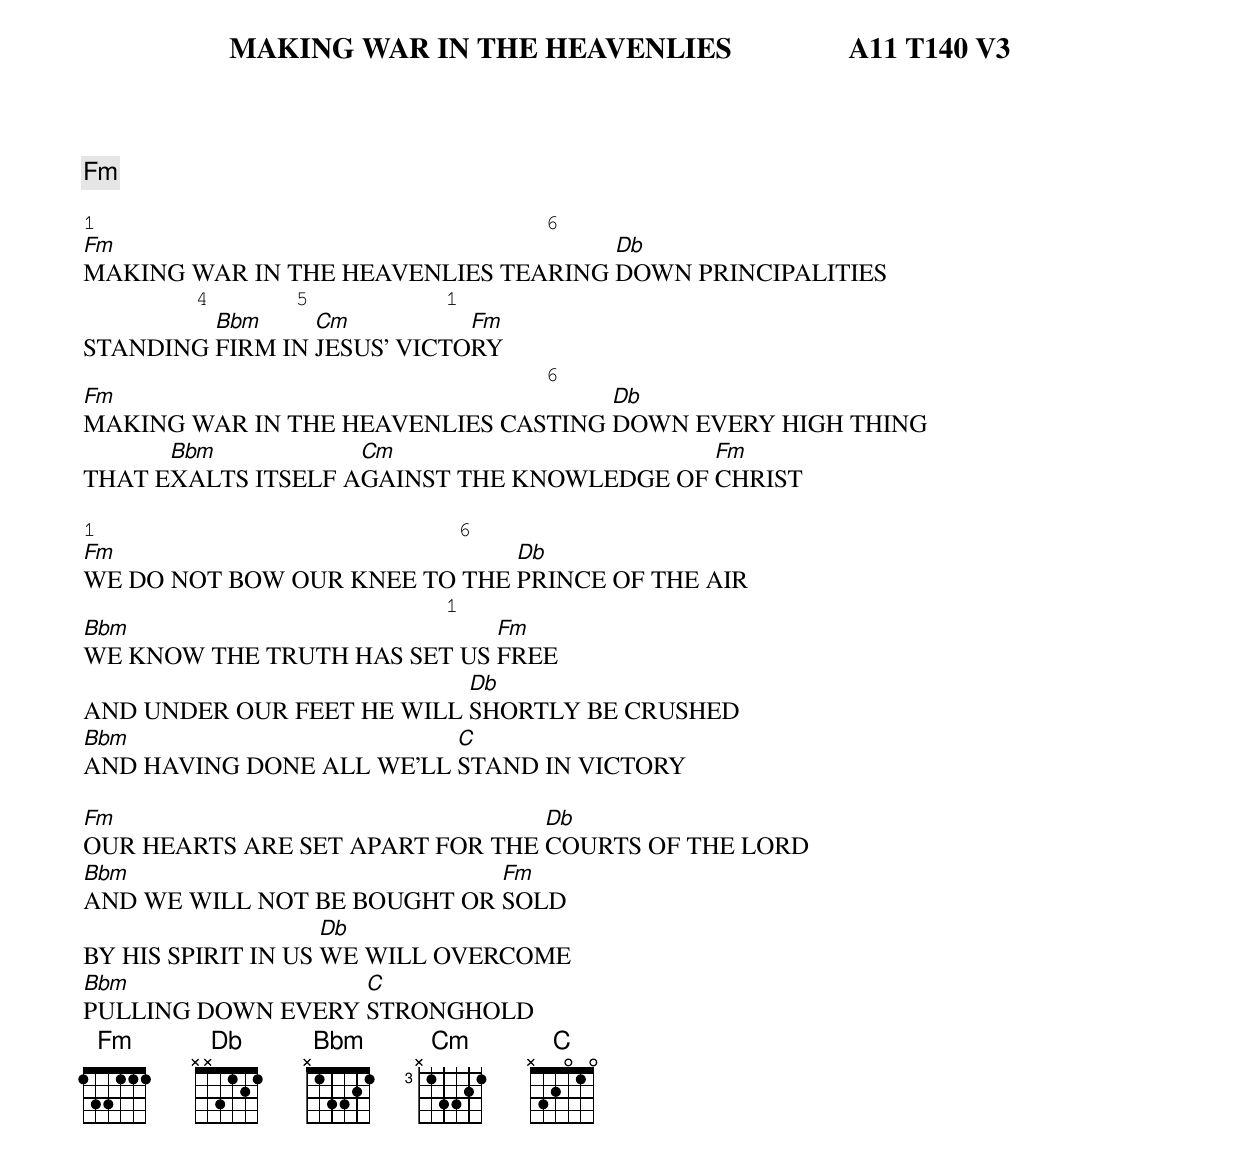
    MAKING WAR IN THE HEAVENLIES                A11 T140 V3

Fm

1                                    6
Fm                                   Db
MAKING WAR IN THE HEAVENLIES TEARING DOWN PRINCIPALITIES
         4       5           1
         Bbm     Cm          Fm
STANDING FIRM IN JESUS' VICTORY
                                     6
Fm                                   Db
MAKING WAR IN THE HEAVENLIES CASTING DOWN EVERY HIGH THING
      Bbm           Cm                      Fm
THAT EXALTS ITSELF AGAINST THE KNOWLEDGE OF CHRIST

1                             6
Fm                            Db
WE DO NOT BOW OUR KNEE TO THE PRINCE OF THE AIR
                             1
Bbm                          Fm
WE KNOW THE TRUTH HAS SET US FREE
                           Db
AND UNDER OUR FEET HE WILL SHORTLY BE CRUSHED
Bbm                       C
AND HAVING DONE ALL WE'LL STAND IN VICTORY

Fm                               Db
OUR HEARTS ARE SET APART FOR THE COURTS OF THE LORD
Bbm                          Fm
AND WE WILL NOT BE BOUGHT OR SOLD
                    Db
BY HIS SPIRIT IN US WE WILL OVERCOME
Bbm                C
PULLING DOWN EVERY STRONGHOLD
